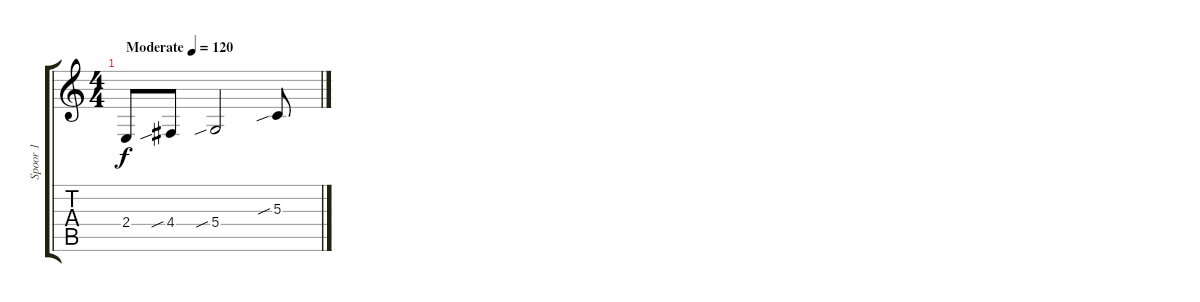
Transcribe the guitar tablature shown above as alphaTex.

\track ("Spoor 1" "Spoor 1") {instrument pad2warm}
\staff {score tabs}
\tuning (E4 B3 G3 D3 A2 E2) {hide}
\ts (4 4)
\tempo (120 "Moderate")
\clef g2
\ks c
2.4.8{dy f instrument pad2warm} 4.4{sib}.8 5.4{sib}.2 5.3{sib}.8
